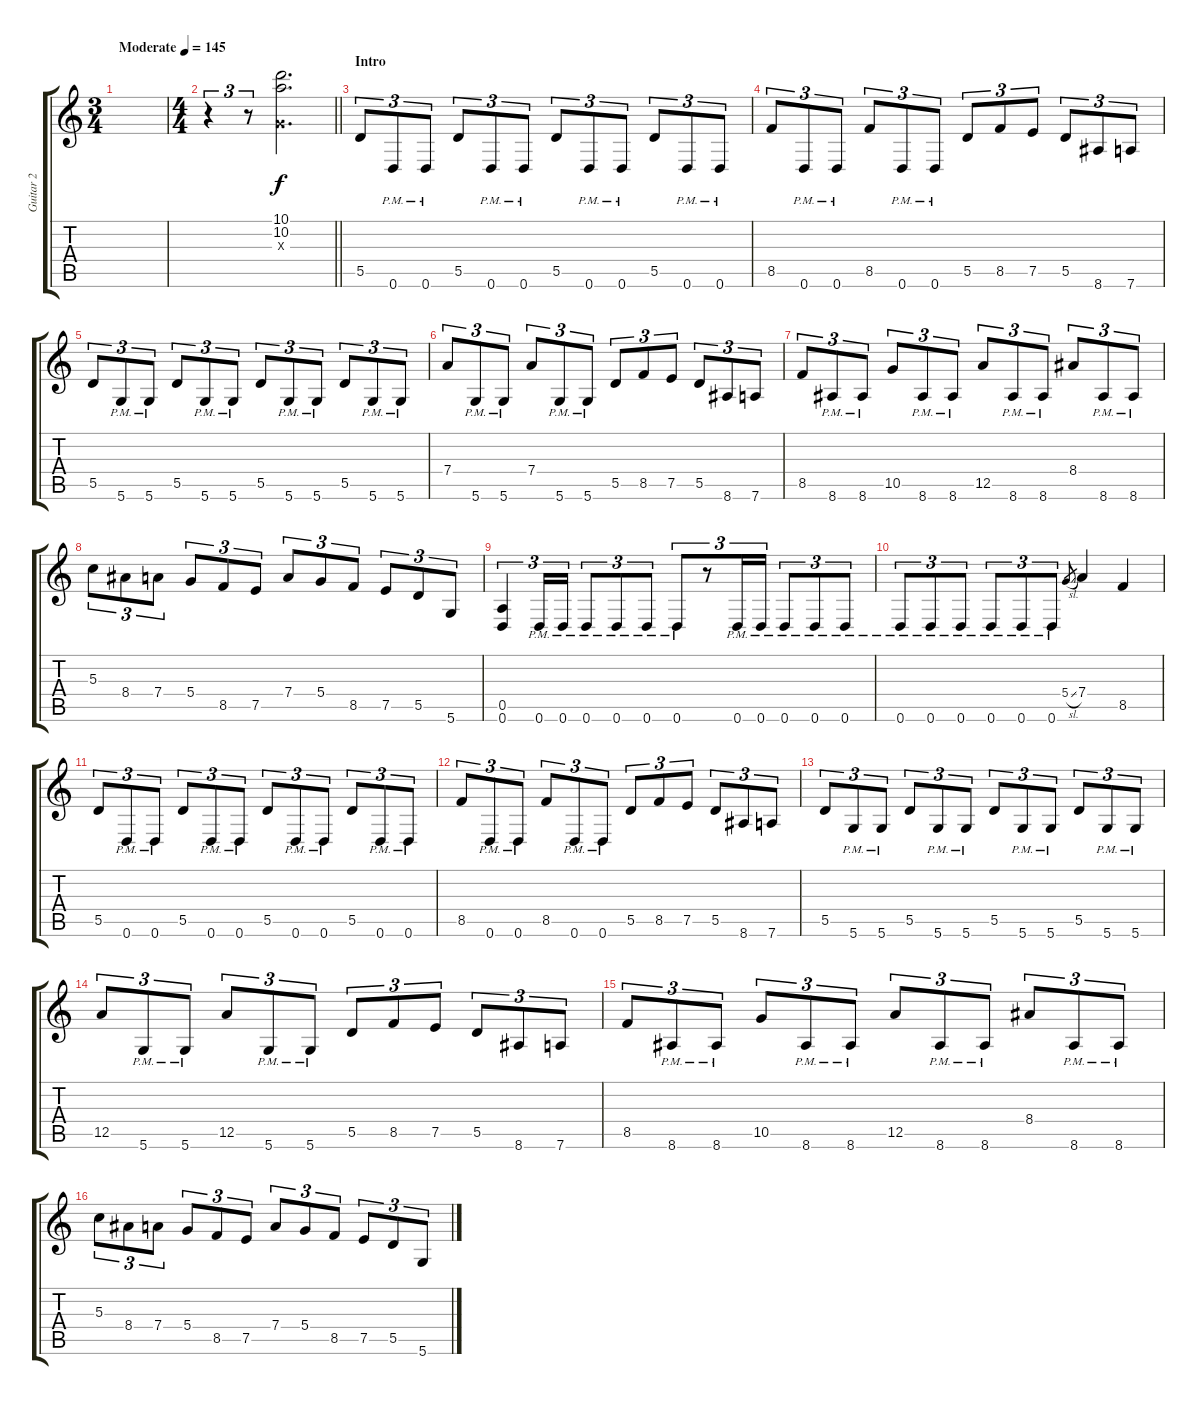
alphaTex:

\track ("Guitar 2" "Guitar 2") {instrument distortionguitar}
\staff {score tabs}
\tuning (E4 B3 G3 D3 A2 D2) {hide}
\ts (3 4)
\tempo (145 "Moderate")
\clef g2
\ks c
|
\ts (4 4)
\barLineRight lightlight
r.4{tu (3 2)} r.8{tu (3 2)} (10.1 10.2 0.3{x}).2{d} |
\section ("" "Intro")
5.5.8{tu (3 2)} 0.6{pm}.8{tu (3 2)} 0.6{pm}.8{tu (3 2)} 5.5.8{tu (3 2)} 0.6{pm}.8{tu (3 2)} 0.6{pm}.8{tu (3 2)} 5.5.8{tu (3 2)} 0.6{pm}.8{tu (3 2)} 0.6{pm}.8{tu (3 2)} 5.5.8{tu (3 2)} 0.6{pm}.8{tu (3 2)} 0.6{pm}.8{tu (3 2)} |
8.5.8{tu (3 2)} 0.6{pm}.8{tu (3 2)} 0.6{pm}.8{tu (3 2)} 8.5.8{tu (3 2)} 0.6{pm}.8{tu (3 2)} 0.6{pm}.8{tu (3 2)} 5.5.8{tu (3 2)} 8.5.8{tu (3 2)} 7.5.8{tu (3 2)} 5.5.8{tu (3 2)} 8.6.8{tu (3 2)} 7.6.8{tu (3 2)} |
5.5.8{tu (3 2)} 5.6{pm}.8{tu (3 2)} 5.6{pm}.8{tu (3 2)} 5.5.8{tu (3 2)} 5.6{pm}.8{tu (3 2)} 5.6{pm}.8{tu (3 2)} 5.5.8{tu (3 2)} 5.6{pm}.8{tu (3 2)} 5.6{pm}.8{tu (3 2)} 5.5.8{tu (3 2)} 5.6{pm}.8{tu (3 2)} 5.6{pm}.8{tu (3 2)} |
7.4.8{tu (3 2)} 5.6{pm}.8{tu (3 2)} 5.6{pm}.8{tu (3 2)} 7.4.8{tu (3 2)} 5.6{pm}.8{tu (3 2)} 5.6{pm}.8{tu (3 2)} 5.5.8{tu (3 2)} 8.5.8{tu (3 2)} 7.5.8{tu (3 2)} 5.5.8{tu (3 2)} 8.6.8{tu (3 2)} 7.6.8{tu (3 2)} |
8.5.8{tu (3 2)} 8.6{pm}.8{tu (3 2)} 8.6{pm}.8{tu (3 2)} 10.5.8{tu (3 2)} 8.6{pm}.8{tu (3 2)} 8.6{pm}.8{tu (3 2)} 12.5.8{tu (3 2)} 8.6{pm}.8{tu (3 2)} 8.6{pm}.8{tu (3 2)} 8.4.8{tu (3 2)} 8.6{pm}.8{tu (3 2)} 8.6{pm}.8{tu (3 2)} |
5.3.8{tu (3 2)} 8.4.8{tu (3 2)} 7.4.8{tu (3 2)} 5.4.8{tu (3 2)} 8.5.8{tu (3 2)} 7.5.8{tu (3 2)} 7.4.8{tu (3 2)} 5.4.8{tu (3 2)} 8.5.8{tu (3 2)} 7.5.8{tu (3 2)} 5.5.8{tu (3 2)} 5.6.8{tu (3 2)} |
(0.5 0.6).4{tu (3 2)} 0.6{pm}.16{tu (3 2)} 0.6{pm}.16{tu (3 2)} 0.6{pm}.8{tu (3 2)} 0.6{pm}.8{tu (3 2)} 0.6{pm}.8{tu (3 2)} 0.6{pm}.8{tu (3 2)} r.8{tu (3 2)} 0.6{pm}.16{tu (3 2)} 0.6{pm}.16{tu (3 2)} 0.6{pm}.8{tu (3 2)} 0.6{pm}.8{tu (3 2)} 0.6{pm}.8{tu (3 2)} |
0.6{pm}.8{tu (3 2)} 0.6{pm}.8{tu (3 2)} 0.6{pm}.8{tu (3 2)} 0.6{pm}.8{tu (3 2)} 0.6{pm}.8{tu (3 2)} 0.6{pm}.8{tu (3 2)} 5.4{sl}.8{gr} 7.4.4 8.5.4 |
5.5.8{tu (3 2)} 0.6{pm}.8{tu (3 2)} 0.6{pm}.8{tu (3 2)} 5.5.8{tu (3 2)} 0.6{pm}.8{tu (3 2)} 0.6{pm}.8{tu (3 2)} 5.5.8{tu (3 2)} 0.6{pm}.8{tu (3 2)} 0.6{pm}.8{tu (3 2)} 5.5.8{tu (3 2)} 0.6{pm}.8{tu (3 2)} 0.6{pm}.8{tu (3 2)} |
8.5.8{tu (3 2)} 0.6{pm}.8{tu (3 2)} 0.6{pm}.8{tu (3 2)} 8.5.8{tu (3 2)} 0.6{pm}.8{tu (3 2)} 0.6{pm}.8{tu (3 2)} 5.5.8{tu (3 2)} 8.5.8{tu (3 2)} 7.5.8{tu (3 2)} 5.5.8{tu (3 2)} 8.6.8{tu (3 2)} 7.6.8{tu (3 2)} |
5.5.8{tu (3 2)} 5.6{pm}.8{tu (3 2)} 5.6{pm}.8{tu (3 2)} 5.5.8{tu (3 2)} 5.6{pm}.8{tu (3 2)} 5.6{pm}.8{tu (3 2)} 5.5.8{tu (3 2)} 5.6{pm}.8{tu (3 2)} 5.6{pm}.8{tu (3 2)} 5.5.8{tu (3 2)} 5.6{pm}.8{tu (3 2)} 5.6{pm}.8{tu (3 2)} |
12.5.8{tu (3 2)} 5.6{pm}.8{tu (3 2)} 5.6{pm}.8{tu (3 2)} 12.5.8{tu (3 2)} 5.6{pm}.8{tu (3 2)} 5.6{pm}.8{tu (3 2)} 5.5.8{tu (3 2)} 8.5.8{tu (3 2)} 7.5.8{tu (3 2)} 5.5.8{tu (3 2)} 8.6.8{tu (3 2)} 7.6.8{tu (3 2)} |
8.5.8{tu (3 2)} 8.6{pm}.8{tu (3 2)} 8.6{pm}.8{tu (3 2)} 10.5.8{tu (3 2)} 8.6{pm}.8{tu (3 2)} 8.6{pm}.8{tu (3 2)} 12.5.8{tu (3 2)} 8.6{pm}.8{tu (3 2)} 8.6{pm}.8{tu (3 2)} 8.4.8{tu (3 2)} 8.6{pm}.8{tu (3 2)} 8.6{pm}.8{tu (3 2)} |
5.3.8{tu (3 2)} 8.4.8{tu (3 2)} 7.4.8{tu (3 2)} 5.4.8{tu (3 2)} 8.5.8{tu (3 2)} 7.5.8{tu (3 2)} 7.4.8{tu (3 2)} 5.4.8{tu (3 2)} 8.5.8{tu (3 2)} 7.5.8{tu (3 2)} 5.5.8{tu (3 2)} 5.6.8{tu (3 2)}
